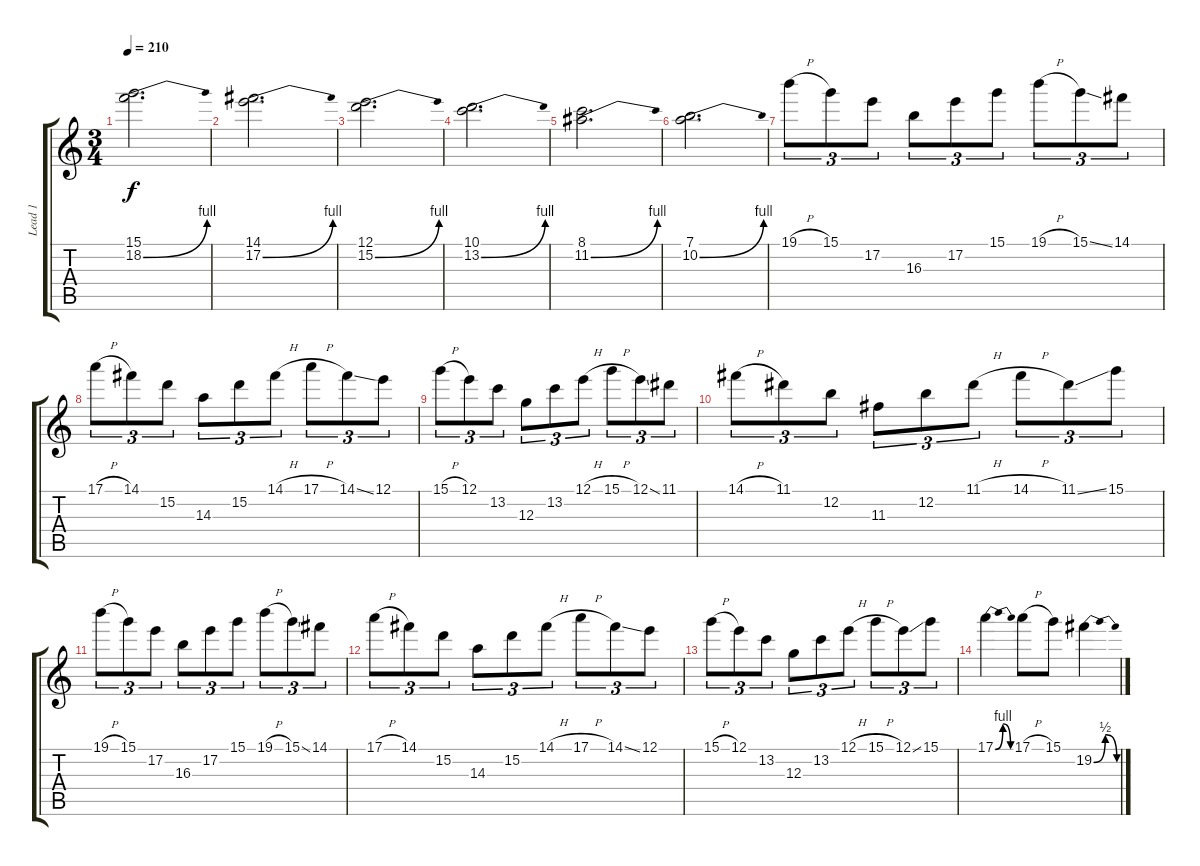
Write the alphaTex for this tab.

\track ("Lead 1" "Lead 1") {instrument distortionguitar}
\staff {score tabs}
\tuning (E4 B3 G3 D3 A2 E2) {hide}
\ts (3 4)
\tempo 210
\clef g2
\ks c
(15.1 18.2{be (bend 0 0 60 4)}).2{d dy f} |
(14.1 17.2{be (bend 0 0 60 4)}).2{d} |
(12.1 15.2{be (bend 0 0 60 4)}).2{d} |
(10.1 13.2{be (bend 0 0 60 4)}).2{d} |
(8.1 11.2{be (bend 0 0 60 4)}).2{d} |
(7.1 10.2{be (bend 0 0 60 4)}).2{d} |
19.1{h}.8{tu (3 2)} 15.1.8{tu (3 2)} 17.2.8{tu (3 2)} 16.3.8{tu (3 2)} 17.2.8{tu (3 2)} 15.1.8{tu (3 2)} 19.1{h}.8{tu (3 2)} 15.1{ss}.8{tu (3 2)} 14.1.8{tu (3 2)} |
17.1{h}.8{tu (3 2)} 14.1.8{tu (3 2)} 15.2.8{tu (3 2)} 14.3.8{tu (3 2)} 15.2.8{tu (3 2)} 14.1{h}.8{tu (3 2)} 17.1{h}.8{tu (3 2)} 14.1{ss}.8{tu (3 2)} 12.1.8{tu (3 2)} |
15.1{h}.8{tu (3 2)} 12.1.8{tu (3 2)} 13.2.8{tu (3 2)} 12.3.8{tu (3 2)} 13.2.8{tu (3 2)} 12.1{h}.8{tu (3 2)} 15.1{h}.8{tu (3 2)} 12.1{ss}.8{tu (3 2)} 11.1.8{tu (3 2)} |
14.1{h}.8{tu (3 2)} 11.1.8{tu (3 2)} 12.2.8{tu (3 2)} 11.3.8{tu (3 2)} 12.2.8{tu (3 2)} 11.1{h}.8{tu (3 2)} 14.1{h}.8{tu (3 2)} 11.1{ss}.8{tu (3 2)} 15.1.8{tu (3 2)} |
19.1{h}.8{tu (3 2)} 15.1.8{tu (3 2)} 17.2.8{tu (3 2)} 16.3.8{tu (3 2)} 17.2.8{tu (3 2)} 15.1.8{tu (3 2)} 19.1{h}.8{tu (3 2)} 15.1{ss}.8{tu (3 2)} 14.1.8{tu (3 2)} |
17.1{h}.8{tu (3 2)} 14.1.8{tu (3 2)} 15.2.8{tu (3 2)} 14.3.8{tu (3 2)} 15.2.8{tu (3 2)} 14.1{h}.8{tu (3 2)} 17.1{h}.8{tu (3 2)} 14.1{ss}.8{tu (3 2)} 12.1.8{tu (3 2)} |
15.1{h}.8{tu (3 2)} 12.1.8{tu (3 2)} 13.2.8{tu (3 2)} 12.3.8{tu (3 2)} 13.2.8{tu (3 2)} 12.1{h}.8{tu (3 2)} 15.1{h}.8{tu (3 2)} 12.1{ss}.8{tu (3 2)} 15.1.8{tu (3 2)} |
17.1{be (bendrelease 0 0 30 4 45 4 60 0)}.4 17.1{h}.8 15.1.8 19.2{be (bendrelease 0 0 30 2 45 2 60 0)}.4
